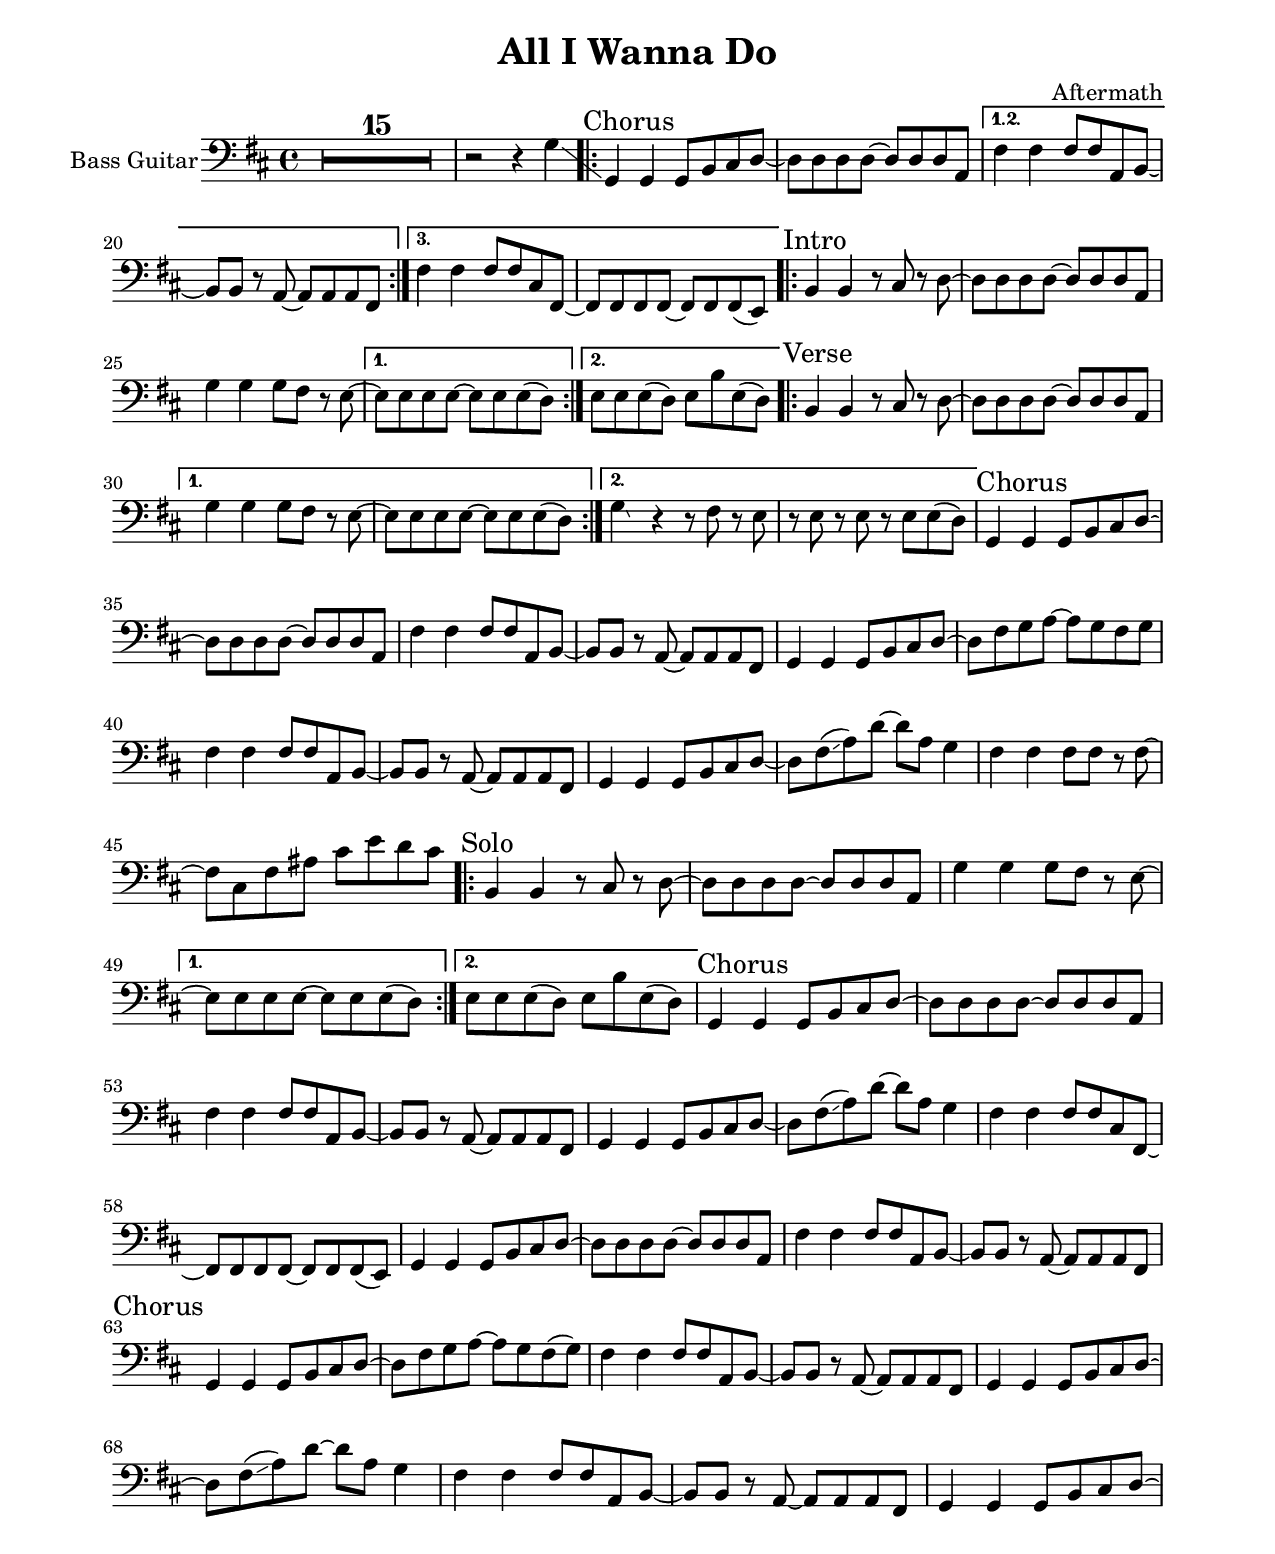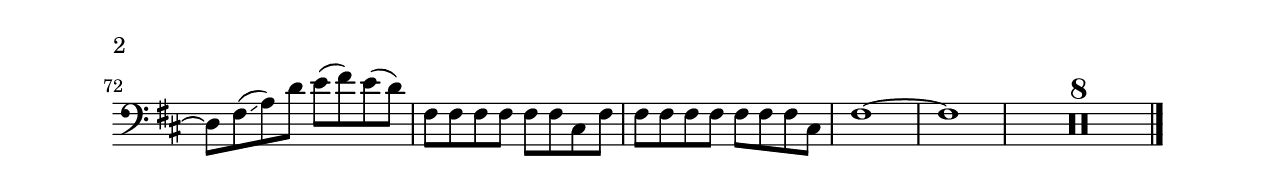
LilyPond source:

\version "2.24.0"

\include "settings.ily"

\header {
  title = "All I Wanna Do"
  composer = "Aftermath"
}

music = \relative c' {
  \clef "bass"
  \key d \major
  \time 4/4

  \compressMMRests {
    R1 * 15
  }

  r2 r4 g4 \glissando

  \sectionLabel "Chorus"

  \repeat volta 2 {
    g,4 g g8 b cs d ~ |
    d8 d d d ~ d d d a |

    \alternative {
      \volta 1,2 {
        fs'4 fs fs8 fs a, b ~ |
        b8 b r a ~ a a a fs |
      }

      \volta 3 {
        fs'4 fs fs8 fs cs fs, ~ |
        fs8 fs fs fs ~ fs fs fs ( e ) |
      }
    }
  }

  \sectionLabel "Intro"

  \repeat volta 2 {
    b'4 b r8 cs r d ~ |
    d d d d ~ d d d a |
    g'4 g g8 fs r e ~ |

    \alternative {
      \volta 1 {
        e e e e ~ e e e ( d ) |
      }

      \volta 2 {
        e e e ( d ) e b' e, ( d ) |
      }
    }
  }

  \sectionLabel "Verse"

  \repeat volta 2 {
    b4 b r8 cs r d ~ |
    d d d d ~ d d d a |

    \alternative {
      \volta 1 {
        g'4 g g8 fs r e ~ |
        e e e e ~ e e e ( d ) |
      }

      \volta 2 {
        \afterGrace
        g4 \glissando
        {
          \hideNotes
          d4
          \unHideNotes
        }
        r4 r8 fs r e |
        r e r e r e e ( d ) |
      }
    }
  }

  \sectionLabel "Chorus"

  g,4 g g8 b cs d ~ |
  d d d d ~ d d d a |
  fs'4 fs fs8 fs a, b ~ |
  b b r a ~ a a a fs |

  g4 g g8 b cs d ~ |
  d fs g a ~ a g fs g |
  fs4 fs fs8 fs a, b ~ |
  b b r a ~ a a a fs |

  g4 g g8 b cs d ~ |
  d fs ( \glissando a ) d ~ d a g4 |
  fs4 fs fs8 fs r fs ~ |
  fs cs fs as cs e d cs |

  \sectionLabel "Solo"

  \repeat volta 2 {
    b,4 b r8 cs r d ~ |
    d d d d ~ d d d a |
    g'4 g g8 fs r e ~ |

    \alternative {
      \volta 1 {
        e e e e ~ e e e ( d ) |
      }

      \volta 2 {
        e e e ( d ) e b' e, ( d ) |
      }
    }
  }

  \sectionLabel "Chorus"

  g,4 g g8 b cs d ~ |
  d d d d ~ d d d a |
  fs'4 fs fs8 fs a, b ~ |
  b b r a ~ a a a fs |

  g4 g g8 b cs d ~ |
  d fs ( \glissando a ) d ~ d a g4 |
  fs4 fs fs8 fs cs fs, ~ |
  fs fs fs fs ~ fs fs fs ( e ) |

  g4 g g8 b cs d ~ |
  d d d d ~ d d d a |
  fs'4 fs fs8 fs a, b ~ |
  b b r a ~ a a a fs |

  \sectionLabel "Chorus"

  g4 g g8 b cs d ~ |
  d fs g a ~ a g fs ( g ) |
  fs4 fs fs8 fs a, b ~ |
  b b r a ~ a a a fs |

  g4 g g8 b cs d ~ |
  d fs ( \glissando a ) d ~ d a g4 |
  fs4 fs fs8 fs a, b ~ |
  b b r a ~ a a a fs |

  g4 g g8 b cs d ~ |
  d fs ( \glissando a ) d e ( fs ) e ( d ) |
  fs, fs fs fs fs fs cs fs |
  fs fs fs fs fs fs fs cs |

  fs1 ~ |
  fs1 |

  \compressMMRests {
    R1 * 8
  }

  \bar "|."
}

\score {
  \new Staff \with {
    instrumentName = "Bass Guitar"
  } {
    \music
  }
}
